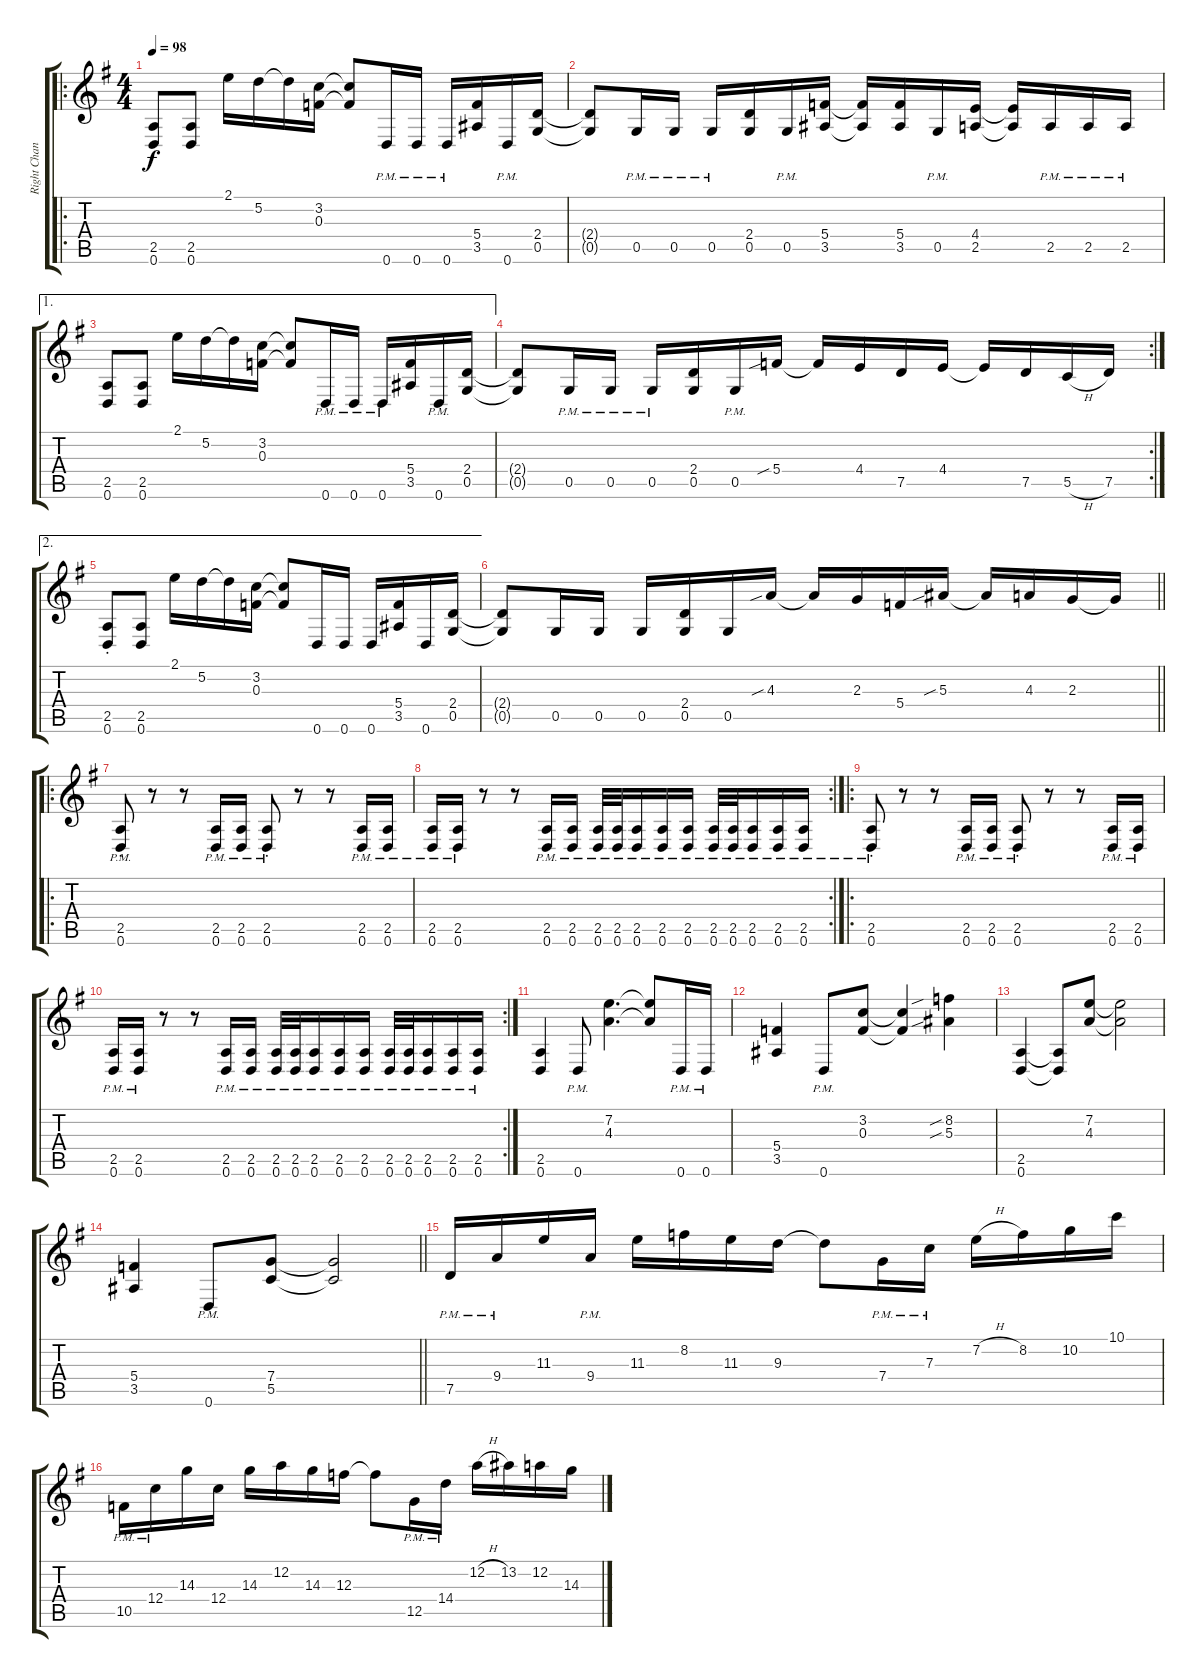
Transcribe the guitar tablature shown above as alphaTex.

\track ("Right Channel" "Right Chan") {instrument overdrivenguitar}
\staff {score tabs}
\tuning (D4 A3 F3 C3 G2 D2) {hide}
\ro
\ts (4 4)
\tempo 98
\clef g2
\ks g
(2.5 0.6).8{dy f} (2.5 0.6).8 2.1.16 5.2.16 5.2{t}.16 (3.2 0.3).16 (3.2{t} 0.3{t}).8 0.6{pm}.16 0.6{pm}.16 0.6{pm}.16 (5.4 3.5).16 0.6{pm}.16 (2.4 0.5).16 |
(2.4{t} 0.5{t}).8 0.5{pm}.16 0.5{pm}.16 0.5{pm}.16 (2.4 0.5).16 0.5{pm}.16 (5.4 3.5).16 (5.4{t} 3.5{t}).16 (5.4 3.5).16 0.5{pm}.16 (4.4 2.5).16 (4.4{t} 2.5{t}).16 2.5{pm}.16 2.5{pm}.16 2.5{pm}.16 |
\ae 1
(2.5 0.6).8 (2.5 0.6).8 2.1.16 5.2.16 5.2{t}.16 (3.2 0.3).16 (3.2{t} 0.3{t}).8 0.6{pm}.16 0.6{pm}.16 0.6{pm}.16 (5.4 3.5).16 0.6{pm}.16 (2.4 0.5).16 |
\rc 2
(2.4{t} 0.5{t}).8 0.5{pm}.16 0.5{pm}.16 0.5{pm}.16 (2.4 0.5).16 0.5{pm}.16 5.4{sib}.16 5.4{t}.16 4.4.16 7.5.16 4.4.16 4.4{t}.16 7.5.16 5.5{h}.16 7.5.16 |
\ae 2
(2.5{st} 0.6{st}).8 (2.5 0.6).8 2.1.16 5.2.16 5.2{t}.16 (3.2 0.3).16 (3.2{t} 0.3{t}).8 0.6.16 0.6.16 0.6.16 (5.4 3.5).16 0.6.16 (2.4 0.5).16 |
\barLineRight lightlight
(2.4{t} 0.5{t}).8 0.5.16 0.5.16 0.5.16 (2.4 0.5).16 0.5.16 4.3{sib}.16 4.3{t}.16 2.3.16 5.4.16 5.3{sib}.16 5.3{t}.16 4.3.16 2.3.16 2.3{t}.16 |
\ro
(2.5{pm st} 0.6{pm st}).8 r.8 r.8 (2.5{pm} 0.6{pm}).16 (2.5{pm} 0.6{pm}).16 (2.5{pm st} 0.6{pm st}).8 r.8 r.8 (2.5{pm} 0.6{pm}).16 (2.5{pm} 0.6{pm}).16 |
\rc 2
(2.5{pm} 0.6{pm}).16 (2.5{pm} 0.6{pm}).16 r.8 r.8 (2.5{pm} 0.6{pm}).16 (2.5{pm} 0.6{pm}).16 (2.5{pm} 0.6{pm}).32 (2.5{pm} 0.6{pm}).32 (2.5{pm} 0.6{pm}).16 (2.5{pm} 0.6{pm}).16 (2.5{pm} 0.6{pm}).16 (2.5{pm} 0.6{pm}).32 (2.5{pm} 0.6{pm}).32 (2.5{pm} 0.6{pm}).16 (2.5{pm} 0.6{pm}).16 (2.5{pm} 0.6{pm}).16 |
\ro
(2.5{pm st} 0.6{pm st}).8 r.8 r.8 (2.5{pm} 0.6{pm}).16 (2.5{pm} 0.6{pm}).16 (2.5{pm st} 0.6{pm st}).8 r.8 r.8 (2.5{pm} 0.6{pm}).16 (2.5{pm} 0.6{pm}).16 |
\rc 2
(2.5{pm} 0.6{pm}).16 (2.5{pm} 0.6{pm}).16 r.8 r.8 (2.5{pm} 0.6{pm}).16 (2.5{pm} 0.6{pm}).16 (2.5{pm} 0.6{pm}).32 (2.5{pm} 0.6{pm}).32 (2.5{pm} 0.6{pm}).16 (2.5{pm} 0.6{pm}).16 (2.5{pm} 0.6{pm}).16 (2.5{pm} 0.6{pm}).32 (2.5{pm} 0.6{pm}).32 (2.5{pm} 0.6{pm}).16 (2.5{pm} 0.6{pm}).16 (2.5{pm} 0.6{pm}).16 |
(2.5 0.6).4 0.6{pm}.8 (7.2 4.3).4{d} (7.2{t} 4.3{t}).8 0.6{pm}.16 0.6{pm}.16 |
(5.4 3.5).4 0.6{pm}.8 (3.2 0.3).8 (3.2{t} 0.3{t}).4 (8.2{sib} 5.3{sib}).4 |
(2.5 0.6).4 (2.5{t} 0.6{t}).8 (7.2 4.3).8 (7.2{t} 4.3{t}).2 |
\barLineRight lightlight
(5.4 3.5).4 0.6{pm}.8 (7.4 5.5).8 (7.4{t} 5.5{t}).2 |
7.5{pm}.16 9.4{pm}.16 11.3.16 9.4{pm}.16 11.3.16 8.2.16 11.3.16 9.3.16 9.3{t}.8 7.4{pm}.16 7.3{pm}.16 7.2{h}.16 8.2.16 10.2.16 10.1.16 |
10.5{pm}.16 12.4{pm}.16 14.3.16 12.4.16 14.3.16 12.2.16 14.3.16 12.3.16 12.3{t}.8 12.5{pm}.16 14.4{pm}.16 12.2{h}.16 13.2.16 12.2.16 14.3.16
